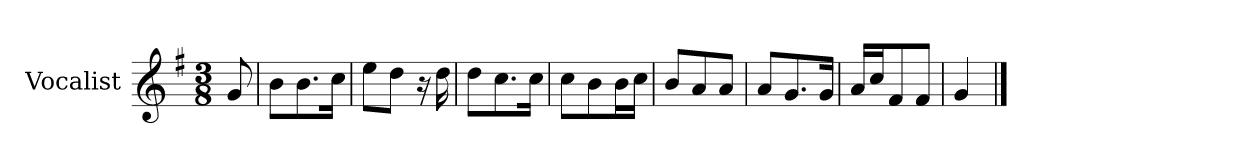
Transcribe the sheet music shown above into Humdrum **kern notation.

**kern
*part1
*staff1
*I"Vocalist
*k[f#]
*G:
*M3/8
=
8g
=1
8bL
8.b
16ccJk
=2
8eeL
8ddJ
16r
16dd
=3
8ddL
8.cc
16ccJk
=4
8ccL
8b
16bL
16ccJJ
=5
8bL
8a
8aJ
=6
8aL
8.g
16gJk
=7
16aLL
16ccJ
8f#
8f#J
=8
4g
==
*-
